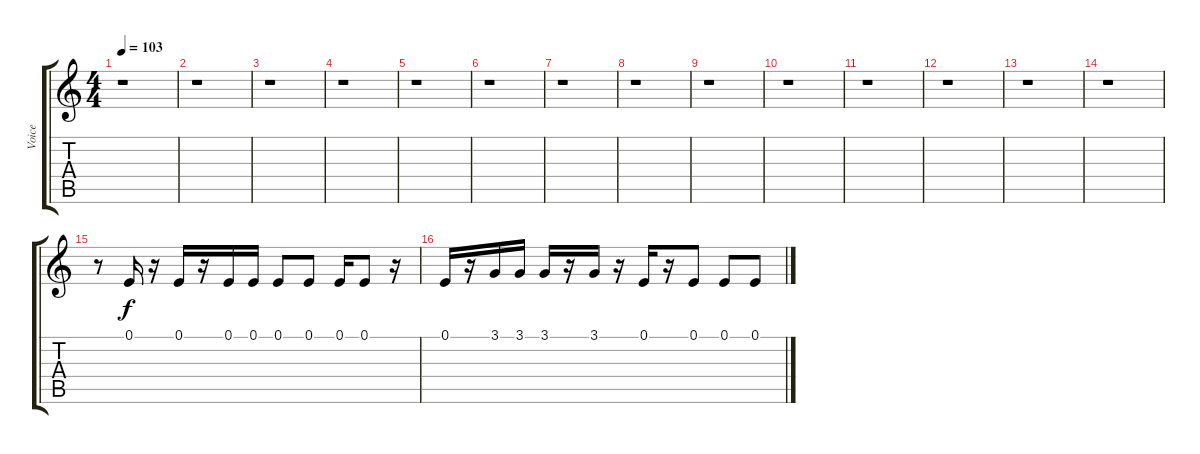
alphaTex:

\track ("Voice" "Voice") {instrument bassoon}
\staff {score tabs}
\tuning (E4 B3 G3 D3 A2 E2) {hide}
\ts (4 4)
\tempo 103
\clef g2
\ks c
r.1{dy f} |
r.1 |
r.1 |
r.1 |
r.1 |
r.1 |
r.1 |
r.1 |
r.1 |
r.1 |
r.1 |
r.1 |
r.1 |
r.1 |
r.8 0.1.16{instrument distortionguitar} r.16 0.1.16 r.16 0.1.16 0.1.16 0.1.8 0.1.8 0.1.16 0.1.8 r.16 |
0.1.16 r.16 3.1.16 3.1.16 3.1.16 r.16 3.1.16 r.16 0.1.16 r.16 0.1.8 0.1.8 0.1.8
